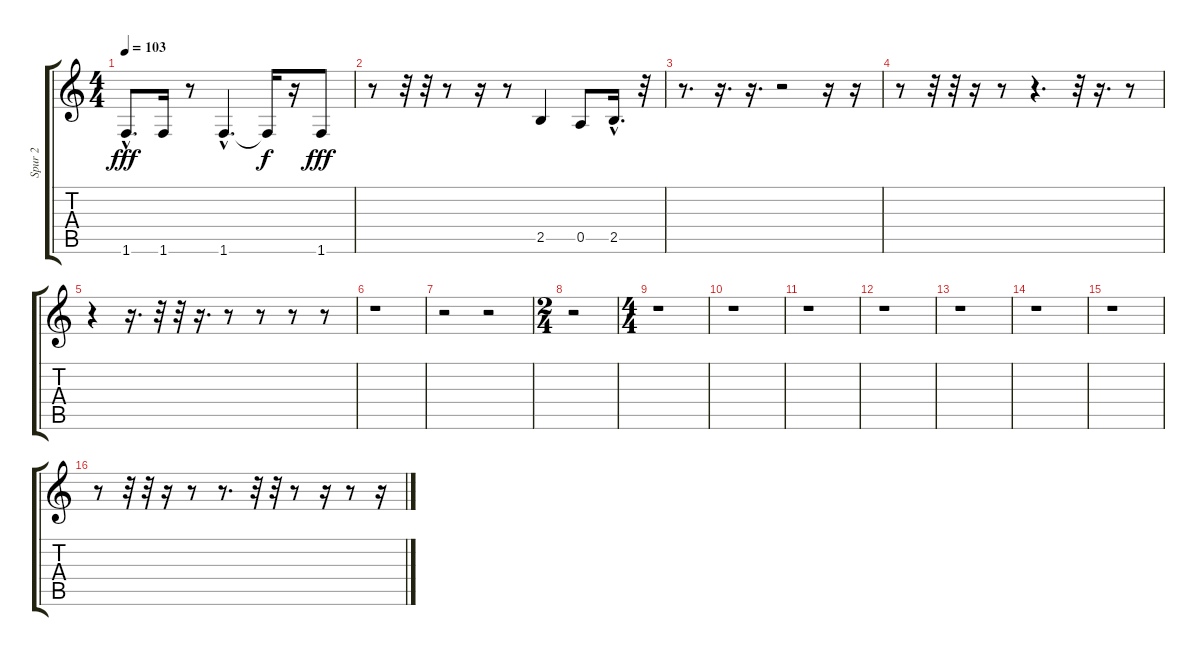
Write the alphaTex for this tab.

\track ("Spur 2" "Spur 2") {instrument synthbass2}
\staff {score tabs}
\tuning (E4 B3 G3 D3 A2 E2) {hide}
\ts (4 4)
\tempo 103
\clef g2
\ks c
1.6{hac}.8{d dy fff} 1.6.16 r.8 1.6{hac}.4{d} 1.6{t}.16{dy f} r.16 1.6.8{dy fff} |
r.8 r.32 r.32 r.8 r.16 r.8 2.5.4 0.5.8 2.5{hac}.16{d} r.32 |
r.8{d} r.16{d} r.16{d} r.2 r.16 r.16 |
r.8 r.32 r.32 r.16 r.8 r.4{d} r.32 r.16{d} r.8 |
r.4 r.16{d} r.32 r.32 r.16{d} r.8 r.8 r.8 r.8 |
r.1 |
r.2 r.2 |
\ts (2 4)
r.2 |
\ts (4 4)
r.1 |
r.1 |
r.1 |
r.1 |
r.1 |
r.1 |
r.1 |
r.8 r.32 r.32 r.16 r.8 r.8{d} r.32 r.32 r.8 r.16 r.8 r.16
